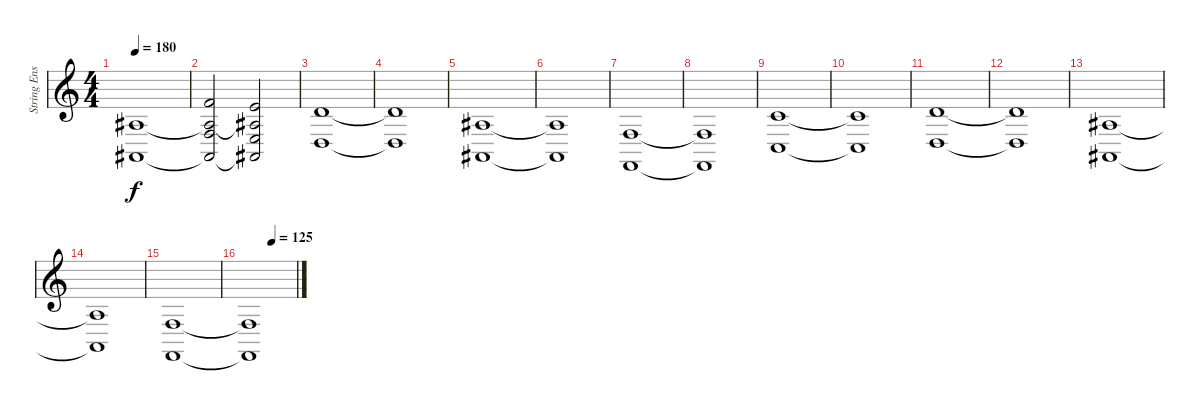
\track ("String Ensemble" "String Ens") {instrument stringensemble1}
\staff {score}
\tuning (E4 B3 G3 D3 A2 D2) {hide}
\ts (4 4)
\tempo 180
\clef g2
\ks c
(8.4 8.6).1{dy f} |
(10.3 8.4{t} 8.5 8.6{t}).2 (9.3 8.4{t} 7.5 8.6{t}).2 |
(12.4 12.6).1 |
(12.4{t} 12.6{t}).1 |
(8.4 8.6).1 |
(8.4{t} 8.6{t}).1 |
(3.4 3.6).1 |
(3.4{t} 3.6{t}).1 |
(10.4 10.6).1 |
(10.4{t} 10.6{t}).1 |
(12.4 12.6).1 |
(12.4{t} 12.6{t}).1 |
(8.4 8.6).1 |
(8.4{t} 8.6{t}).1 |
(3.4 3.6).1 |
\tempo (125 0.5)
(3.4{t} 3.6{t}).1
